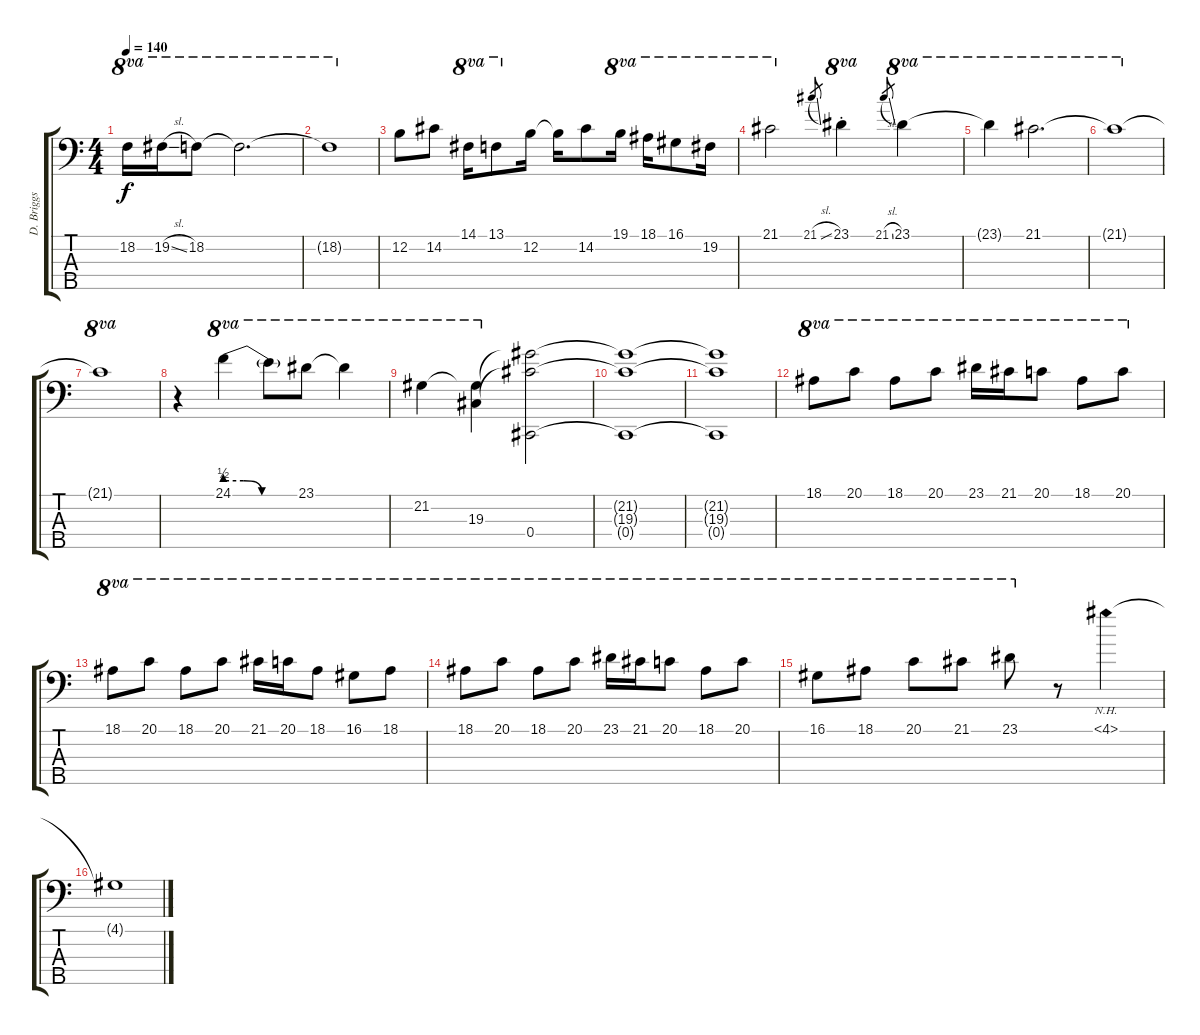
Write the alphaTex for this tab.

\track ("D. Briggs Bass" "D. Briggs ") {instrument electricbassfinger}
\staff {score tabs}
\tuning (E2 B1 Gb1 Db1 Ab0) {hide}
\ts (4 4)
\tempo 140
\clef f4
\ks c
18.2.16{ot 8va dy f} 19.2{sl}.16{ot 8va} 18.2.8{ot 8va} 18.2{t}.2{d ot 8va} |
18.2{t}.1{ot 8va} |
12.2.8 14.2.8 14.1.16{ot 8va} 13.1.8{ot 8va} 12.2.16 12.2{t}.16 14.2.8 19.1.16{ot 8va} 18.1.16{ot 8va} 16.1.8{ot 8va} 19.2.16{ot 8va} |
21.1.2{ot 8va} 21.1{sl}.8{gr} 23.1{st}.4{ot 8va} 21.1{sl}.8{gr} 23.1.4{ot 8va} |
23.1{t}.4{ot 8va} 21.1.2{d ot 8va} |
21.1{t}.1{ot 8va} |
21.1{t}.1{ot 8va} |
r.4 24.1{be (custom 0 2 15 2 30 0 60 0)}.4{ot 8va} 24.1{t}.8{ot 8va} 23.1.8{ot 8va} 23.1{t}.4{ot 8va} |
21.2.4{ot 8va} (21.2{t} 19.3).4{ot 8va} (21.2{t} 19.3{t} 0.4).2 |
(21.2{t} 19.3{t} 0.4{t}).1 |
(21.2{t} 19.3{t} 0.4{t}).1 |
18.1.8{ot 8va} 20.1.8{ot 8va} 18.1.8{ot 8va} 20.1.8{ot 8va} 23.1.16{ot 8va} 21.1.16{ot 8va} 20.1.8{ot 8va} 18.1.8{ot 8va} 20.1.8{ot 8va} |
18.1.8{ot 8va} 20.1.8{ot 8va} 18.1.8{ot 8va} 20.1.8{ot 8va} 21.1.16{ot 8va} 20.1.16{ot 8va} 18.1.8{ot 8va} 16.1.8{ot 8va} 18.1.8{ot 8va} |
18.1.8{ot 8va} 20.1.8{ot 8va} 18.1.8{ot 8va} 20.1.8{ot 8va} 23.1.16{ot 8va} 21.1.16{ot 8va} 20.1.8{ot 8va} 18.1.8{ot 8va} 20.1.8{ot 8va} |
16.1.8{ot 8va} 18.1.8{ot 8va} 20.1.8{ot 8va} 21.1.8{ot 8va} 23.1.8{ot 8va} r.8 4.1{nh}.4 |
4.1{t}.1
